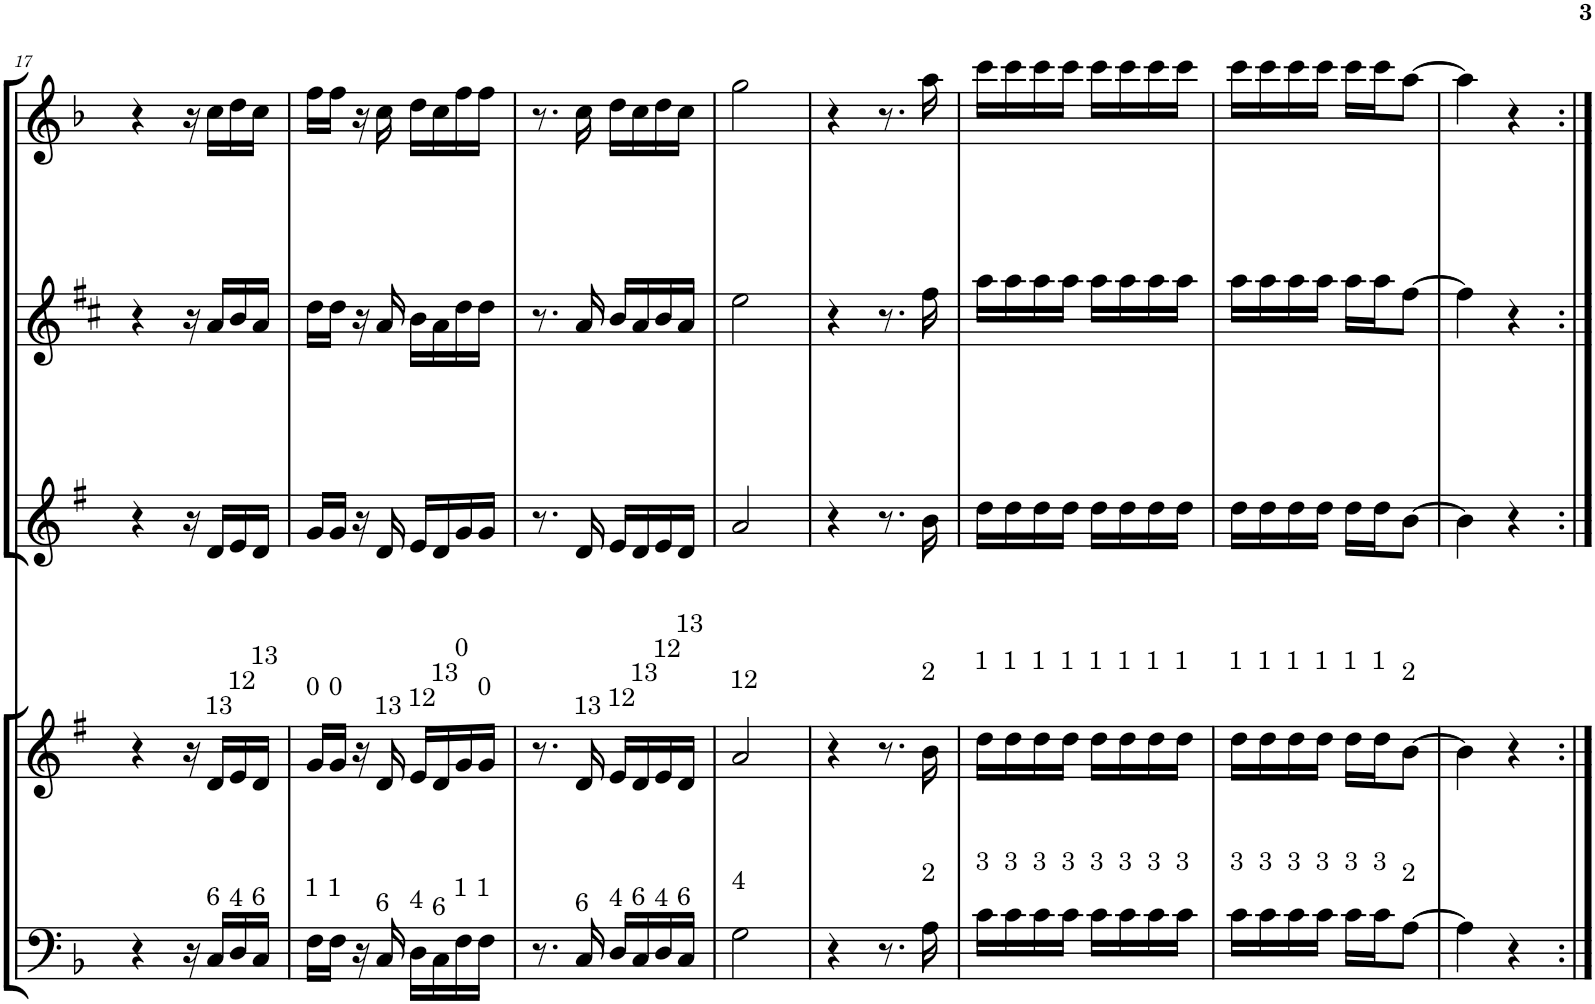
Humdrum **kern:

**kern	**kern	**kern	**kern	**kern
*part5	*part4	*part3	*part2	*part1
*staff5	*staff4	*staff3	*staff2	*staff1
*I"Trombone	*I"Trompete em Bb	*I"Saxofone Tenor	*I"Saxofone Alto	*I"Flauta Transversal
*I'Trb	*I'Tpt	*	*	*I'Fl
!!LO:PB:g=z
*clefF4	*clefG2	*clefG2	*clefG2	*clefG2
*	*Trd1c2	*Trd8c14	*Trd5c9	*
*k[b-]	*k[f#]	*k[f#]	*k[f#c#]	*k[b-]
*M2/4	*M2/4	*M2/4	*M2/4	*M2/4
=17	=17	=17	=17	=17
4r	4r	4r	4r	4r
16r	16r	16r	16r	16r
!	!LO:TX:a:t=13	!	!	!
!LO:TX:a:t=6	!	!	!	!
16C/LL	16d/LL	16d/LL	16a/LL	16cc\LL
!	!LO:TX:a:t=12	!	!	!
!LO:TX:a:t=4	!	!	!	!
16D/	16e/	16e/	16b/	16dd\
!	!LO:TX:a:t=13	!	!	!
!LO:TX:a:t=6	!	!	!	!
16C/JJ	16d/JJ	16d/JJ	16a/JJ	16cc\JJ
=18	=18	=18	=18	=18
!	!LO:TX:a:t=0	!	!	!
!LO:TX:a:t=1	!	!	!	!
16F\LL	16g/LL	16g/LL	16dd\LL	16ff\LL
!	!LO:TX:a:t=0	!	!	!
!LO:TX:a:t=1	!	!	!	!
16F\JJ	16g/JJ	16g/JJ	16dd\JJ	16ff\JJ
16r	16r	16r	16r	16r
!	!LO:TX:a:t=13	!	!	!
!LO:TX:a:t=6	!	!	!	!
16C/	16d/	16d/	16a/	16cc\
!	!LO:TX:a:t=12	!	!	!
!LO:TX:a:t=4	!	!	!	!
16D\LL	16e/LL	16e/LL	16b\LL	16dd\LL
!	!LO:TX:a:t=13	!	!	!
!LO:TX:a:t=6	!	!	!	!
16C\	16d/	16d/	16a\	16cc\
!	!LO:TX:a:t=0	!	!	!
!LO:TX:a:t=1	!	!	!	!
16F\	16g/	16g/	16dd\	16ff\
!	!LO:TX:a:t=0	!	!	!
!LO:TX:a:t=1	!	!	!	!
16F\JJ	16g/JJ	16g/JJ	16dd\JJ	16ff\JJ
=19	=19	=19	=19	=19
8.r	8.r	8.r	8.r	8.r
!	!LO:TX:a:t=13	!	!	!
!LO:TX:a:t=6	!	!	!	!
16C/	16d/	16d/	16a/	16cc\
!	!LO:TX:a:t=12	!	!	!
!LO:TX:a:t=4	!	!	!	!
16D/LL	16e/LL	16e/LL	16b/LL	16dd\LL
!	!LO:TX:a:t=13	!	!	!
!LO:TX:a:t=6	!	!	!	!
16C/	16d/	16d/	16a/	16cc\
!	!LO:TX:a:t=12	!	!	!
!LO:TX:a:t=4	!	!	!	!
16D/	16e/	16e/	16b/	16dd\
!	!LO:TX:a:t=13	!	!	!
!LO:TX:a:t=6	!	!	!	!
16C/JJ	16d/JJ	16d/JJ	16a/JJ	16cc\JJ
=20	=20	=20	=20	=20
!	!LO:TX:a:t=12	!	!	!
!LO:TX:a:t=4	!	!	!	!
2G\	2a/	2a/	2ee\	2gg\
=21	=21	=21	=21	=21
4r	4r	4r	4r	4r
8.r	8.r	8.r	8.r	8.r
!	!LO:TX:a:t=2	!	!	!
!LO:TX:a:t=2	!	!	!	!
16A\	16b\	16b\	16ff#\	16aa\
=22	=22	=22	=22	=22
!	!LO:TX:a:t=1	!	!	!
!LO:TX:a:t=3	!	!	!	!
16c\LL	16dd\LL	16dd\LL	16aa\LL	16ccc\LL
!	!LO:TX:a:t=1	!	!	!
!LO:TX:a:t=3	!	!	!	!
16c\	16dd\	16dd\	16aa\	16ccc\
!	!LO:TX:a:t=1	!	!	!
!LO:TX:a:t=3	!	!	!	!
16c\	16dd\	16dd\	16aa\	16ccc\
!	!LO:TX:a:t=1	!	!	!
!LO:TX:a:t=3	!	!	!	!
16c\JJ	16dd\JJ	16dd\JJ	16aa\JJ	16ccc\JJ
!	!LO:TX:a:t=1	!	!	!
!LO:TX:a:t=3	!	!	!	!
16c\LL	16dd\LL	16dd\LL	16aa\LL	16ccc\LL
!	!LO:TX:a:t=1	!	!	!
!LO:TX:a:t=3	!	!	!	!
16c\	16dd\	16dd\	16aa\	16ccc\
!	!LO:TX:a:t=1	!	!	!
!LO:TX:a:t=3	!	!	!	!
16c\	16dd\	16dd\	16aa\	16ccc\
!	!LO:TX:a:t=1	!	!	!
!LO:TX:a:t=3	!	!	!	!
16c\JJ	16dd\JJ	16dd\JJ	16aa\JJ	16ccc\JJ
=23	=23	=23	=23	=23
!	!LO:TX:a:t=1	!	!	!
!LO:TX:a:t=3	!	!	!	!
16c\LL	16dd\LL	16dd\LL	16aa\LL	16ccc\LL
!	!LO:TX:a:t=1	!	!	!
!LO:TX:a:t=3	!	!	!	!
16c\	16dd\	16dd\	16aa\	16ccc\
!	!LO:TX:a:t=1	!	!	!
!LO:TX:a:t=3	!	!	!	!
16c\	16dd\	16dd\	16aa\	16ccc\
!	!LO:TX:a:t=1	!	!	!
!LO:TX:a:t=3	!	!	!	!
16c\JJ	16dd\JJ	16dd\JJ	16aa\JJ	16ccc\JJ
!	!LO:TX:a:t=1	!	!	!
!LO:TX:a:t=3	!	!	!	!
16c\LL	16dd\LL	16dd\LL	16aa\LL	16ccc\LL
!	!LO:TX:a:t=1	!	!	!
!LO:TX:a:t=3	!	!	!	!
16c\J	16dd\J	16dd\J	16aa\J	16ccc\J
!	!LO:TX:a:t=2	!	!	!
!LO:TX:a:t=2	!	!	!	!
[8A\J	[8b\J	[8b\J	[8ff#\J	[8aa\J
=24	=24	=24	=24	=24
4A\]	4b\]	4b\]	4ff#\]	4aa\]
4r	4r	4r	4r	4r
=:|!	=:|!	=:|!	=:|!	=:|!
*-	*-	*-	*-	*-
